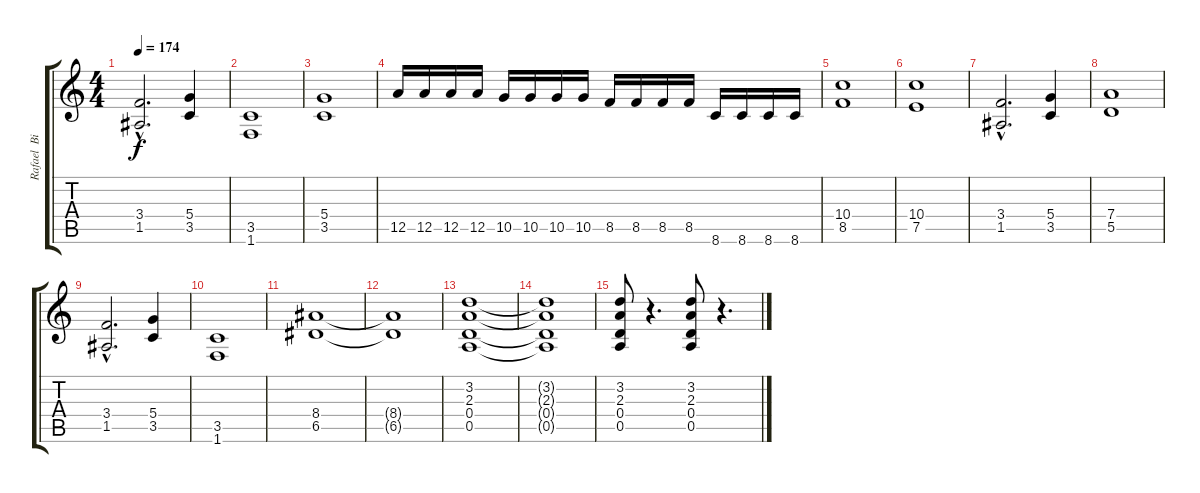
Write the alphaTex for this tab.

\track ("Rafael  Bittencourt" "Rafael  Bi") {instrument distortionguitar}
\staff {score tabs}
\tuning (E4 B3 G3 D3 A2 E2) {hide}
\ts (4 4)
\tempo 174
\clef g2
\ks c
(3.4{hac} 1.5{hac}).2{d dy f} (5.4 3.5).4 |
(3.5 1.6).1 |
(5.4 3.5).1 |
12.5.16 12.5.16 12.5.16 12.5.16 10.5.16 10.5.16 10.5.16 10.5.16 8.5.16 8.5.16 8.5.16 8.5.16 8.6.16 8.6.16 8.6.16 8.6.16 |
(10.4 8.5).1 |
(10.4 7.5).1 |
(3.4{hac} 1.5{hac}).2{d} (5.4 3.5).4 |
(7.4 5.5).1 |
(3.4{hac} 1.5{hac}).2{d} (5.4 3.5).4 |
(3.5 1.6).1 |
(8.4 6.5).1 |
(8.4{t} 6.5{t}).1 |
(3.2 2.3 0.4 0.5).1 |
(3.2{t} 2.3{t} 0.4{t} 0.5{t}).1 |
(3.2 2.3 0.4 0.5).8 r.4{d} (3.2 2.3 0.4 0.5).8 r.4{d}
